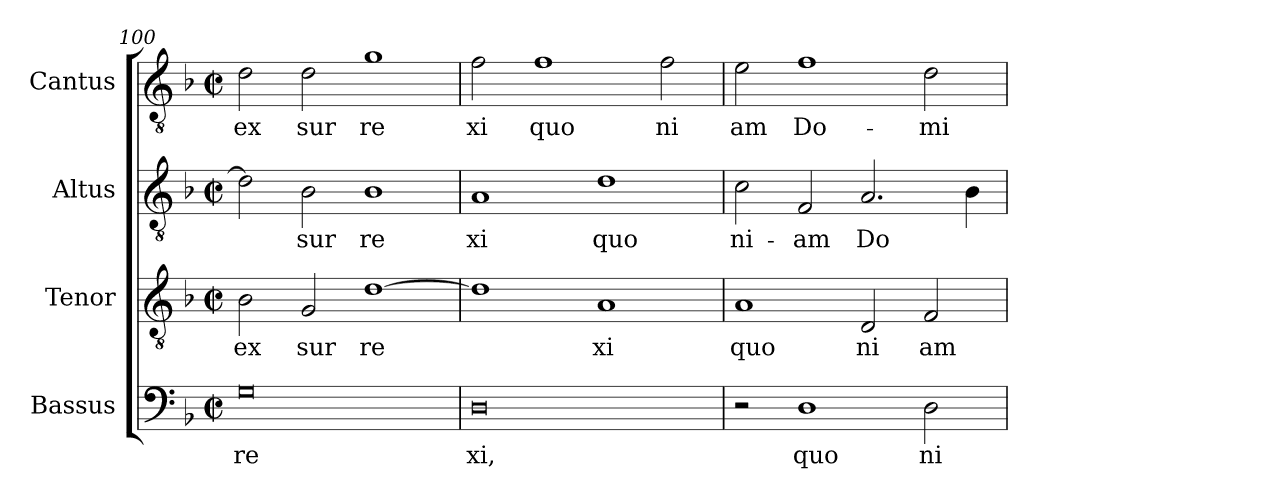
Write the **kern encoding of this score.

**kern	**text	**kern	**text	**kern	**text	**kern	**text
*part4	*part4	*part3	*part3	*part2	*part2	*part1	*part1
*staff4	*staff4	*staff3	*staff3	*staff2	*staff2	*staff1	*staff1
*I"Bassus	*	*I"Tenor	*	*I"Altus	*	*I"Cantus	*
*clefF4	*	*clefGv2	*	*clefGv2	*	*clefGv2	*
*k[b-]	*	*k[b-]	*	*k[b-]	*	*k[b-]	*
*F:	*	*F:	*	*F:	*	*F:	*
*M2/2	*	*M2/2	*	*M2/2	*	*M2/2	*
*met(c|)	*	*met(c|)	*	*met(c|)	*	*met(c|)	*
=100	=100	=100	=100	=100	=100	=100	=100
!	!LO:LY:b:cj	!	!LO:LY:b:cj	!	!LO:LY:b:cj	!	!LO:LY:b:cj
0G	re	2B-\	ex	2d\]	.	2d\	ex
!	!	!	!LO:LY:b:cj	!	!LO:LY:b:cj	!	!LO:LY:b:cj
.	.	2G/	sur	2B-\	sur	2d\	sur
!	!	!	!LO:LY:b:cj	!	!LO:LY:b:cj	!	!LO:LY:b:cj
.	.	[>1d	re	1B-	re	1g	re
=101	=101	=101	=101	=101	=101	=101	=101
!	!LO:LY:b:cj	!	!LO:LY:b:cj	!	!LO:LY:b:cj	!	!LO:LY:b:cj
0D	xi,	1d]	.	1A	xi	2f\	xi
!	!	!	!	!	!	!	!LO:LY:b:cj
.	.	.	.	.	.	1f	quo
!	!	!	!LO:LY:b:cj	!	!LO:LY:b:cj	!	!
.	.	1A	xi	1d	quo	.	.
!	!	!	!	!	!	!	!LO:LY:b:cj
.	.	.	.	.	.	2f\	ni
!!LO:PB:g=z
=102	=102	=102	=102	=102	=102	=102	=102
!	!	!	!LO:LY:b:cj	!	!LO:LY:b:cj	!	!LO:LY:b:cj
2r	.	1A	quo	2c\	ni-	2e\	am
!	!LO:LY:b:cj	!	!	!	!LO:LY:b:cj	!	!LO:LY:b:cj
1D	quo	.	.	2F/	-am	1f	Do-
!	!	!	!LO:LY:b:cj	!	!LO:LY:b:cj	!	!
.	.	2D/	ni	2.A/	Do-	.	.
!	!LO:LY:b:cj	!	!LO:LY:b:cj	!	!	!	!LO:LY:b:cj
2D\	ni	2F/	am	.	.	2d\	-mi-
!	!	!	!	!	!LO:LY:b:cj	!	!
.	.	.	.	4B-\	--	.	.
=	=	=	=	=	=	=	=
*-	*-	*-	*-	*-	*-	*-	*-
